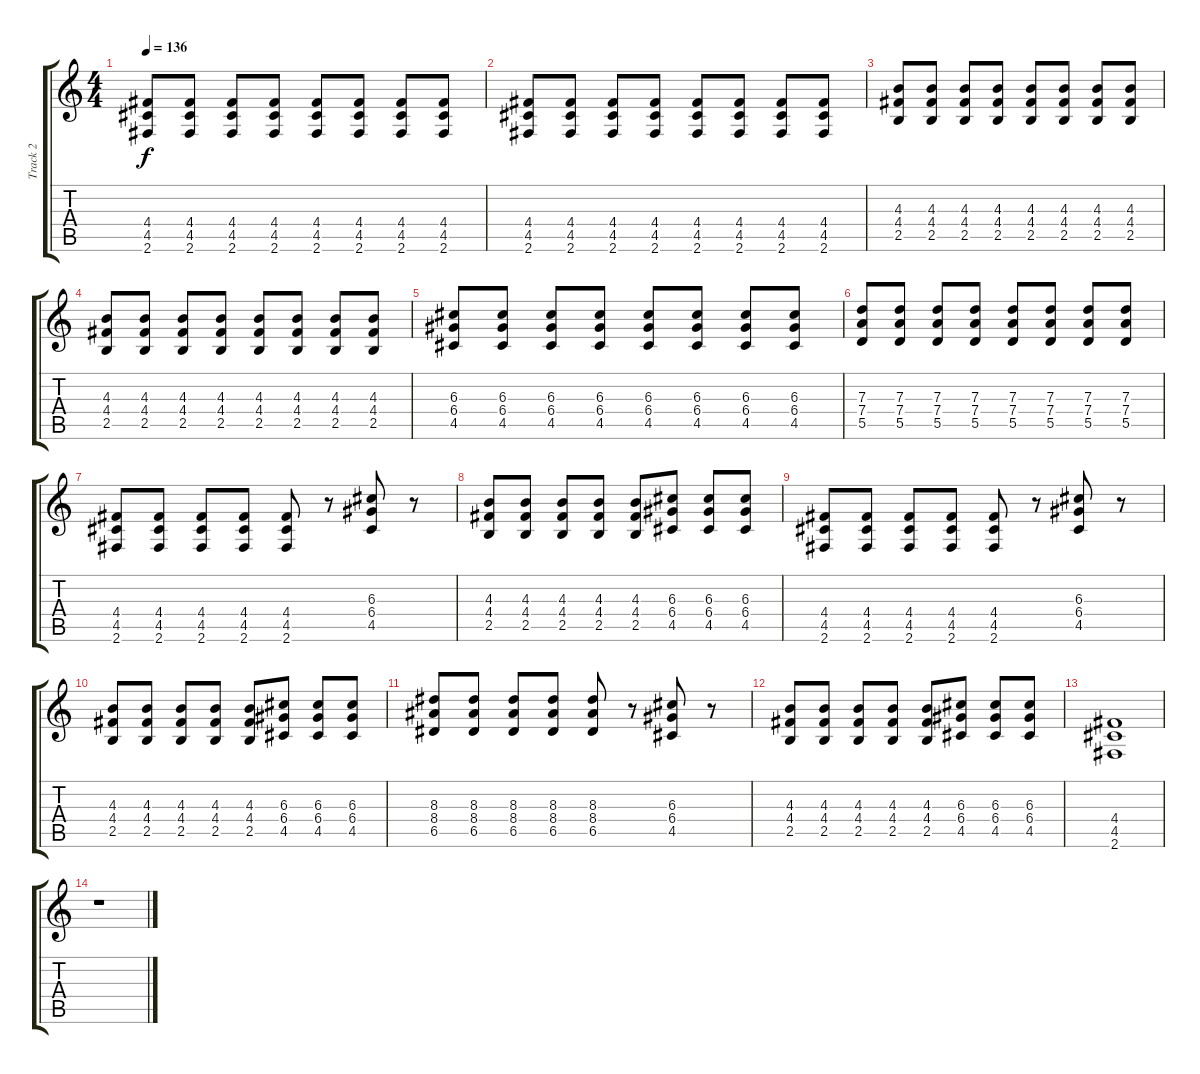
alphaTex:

\track ("Track 2" "Track 2") {instrument distortionguitar}
\staff {score tabs}
\tuning (E4 B3 G3 D3 A2 E2) {hide}
\ts (4 4)
\tempo 136
\clef g2
\ks c
(4.4 4.5 2.6).8{dy f} (4.4 4.5 2.6).8 (4.4 4.5 2.6).8 (4.4 4.5 2.6).8 (4.4 4.5 2.6).8 (4.4 4.5 2.6).8 (4.4 4.5 2.6).8 (4.4 4.5 2.6).8 |
(4.4 4.5 2.6).8 (4.4 4.5 2.6).8 (4.4 4.5 2.6).8 (4.4 4.5 2.6).8 (4.4 4.5 2.6).8 (4.4 4.5 2.6).8 (4.4 4.5 2.6).8 (4.4 4.5 2.6).8 |
(4.3 4.4 2.5).8 (4.3 4.4 2.5).8 (4.3 4.4 2.5).8 (4.3 4.4 2.5).8 (4.3 4.4 2.5).8 (4.3 4.4 2.5).8 (4.3 4.4 2.5).8 (4.3 4.4 2.5).8 |
(4.3 4.4 2.5).8 (4.3 4.4 2.5).8 (4.3 4.4 2.5).8 (4.3 4.4 2.5).8 (4.3 4.4 2.5).8 (4.3 4.4 2.5).8 (4.3 4.4 2.5).8 (4.3 4.4 2.5).8 |
(6.3 6.4 4.5).8 (6.3 6.4 4.5).8 (6.3 6.4 4.5).8 (6.3 6.4 4.5).8 (6.3 6.4 4.5).8 (6.3 6.4 4.5).8 (6.3 6.4 4.5).8 (6.3 6.4 4.5).8 |
(7.3 7.4 5.5).8 (7.3 7.4 5.5).8 (7.3 7.4 5.5).8 (7.3 7.4 5.5).8 (7.3 7.4 5.5).8 (7.3 7.4 5.5).8 (7.3 7.4 5.5).8 (7.3 7.4 5.5).8 |
(4.4 4.5 2.6).8 (4.4 4.5 2.6).8 (4.4 4.5 2.6).8 (4.4 4.5 2.6).8 (4.4 4.5 2.6).8 r.8 (6.3 6.4 4.5).8 r.8 |
(4.3 4.4 2.5).8 (4.3 4.4 2.5).8 (4.3 4.4 2.5).8 (4.3 4.4 2.5).8 (4.3 4.4 2.5).8 (6.3 6.4 4.5).8 (6.3 6.4 4.5).8 (6.3 6.4 4.5).8 |
(4.4 4.5 2.6).8 (4.4 4.5 2.6).8 (4.4 4.5 2.6).8 (4.4 4.5 2.6).8 (4.4 4.5 2.6).8 r.8 (6.3 6.4 4.5).8 r.8 |
(4.3 4.4 2.5).8 (4.3 4.4 2.5).8 (4.3 4.4 2.5).8 (4.3 4.4 2.5).8 (4.3 4.4 2.5).8 (6.3 6.4 4.5).8 (6.3 6.4 4.5).8 (6.3 6.4 4.5).8 |
(8.3 8.4 6.5).8 (8.3 8.4 6.5).8 (8.3 8.4 6.5).8 (8.3 8.4 6.5).8 (8.3 8.4 6.5).8 r.8 (6.3 6.4 4.5).8 r.8 |
(4.3 4.4 2.5).8 (4.3 4.4 2.5).8 (4.3 4.4 2.5).8 (4.3 4.4 2.5).8 (4.3 4.4 2.5).8 (6.3 6.4 4.5).8 (6.3 6.4 4.5).8 (6.3 6.4 4.5).8 |
(4.4 4.5 2.6).1 |
r.1
